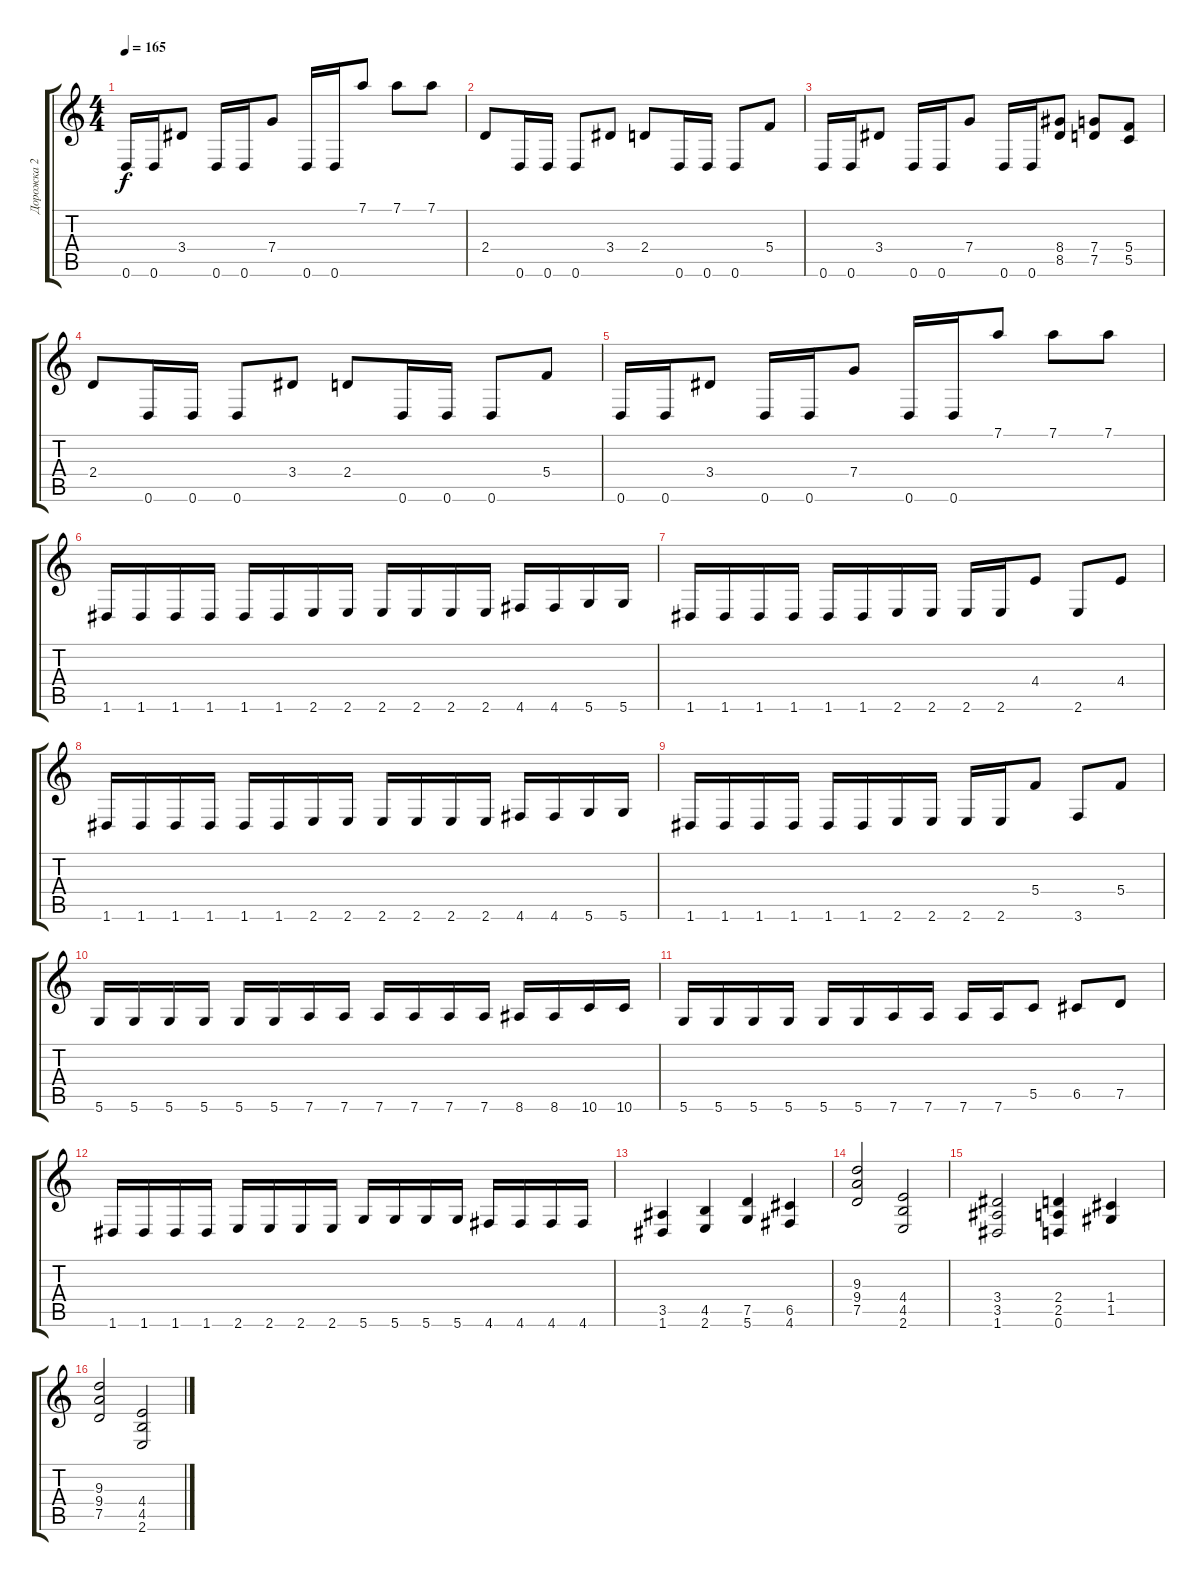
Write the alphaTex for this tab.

\track ("Дорожка 2" "Дорожка 2") {instrument distortionguitar}
\staff {score tabs}
\tuning (D4 A3 F3 C3 G2 D2) {hide}
\ts (4 4)
\tempo 165
\clef g2
\ks c
0.6.16{dy f} 0.6.16 3.4.8 0.6.16 0.6.16 7.4.8 0.6.16 0.6.16 7.1.8 7.1.8 7.1.8 |
2.4.8 0.6.16 0.6.16 0.6.8 3.4.8 2.4.8 0.6.16 0.6.16 0.6.8 5.4.8 |
0.6.16 0.6.16 3.4.8 0.6.16 0.6.16 7.4.8 0.6.16 0.6.16 (8.4 8.5).8 (7.4 7.5).8 (5.4 5.5).8 |
2.4.8 0.6.16 0.6.16 0.6.8 3.4.8 2.4.8 0.6.16 0.6.16 0.6.8 5.4.8 |
0.6.16 0.6.16 3.4.8 0.6.16 0.6.16 7.4.8 0.6.16 0.6.16 7.1.8 7.1.8 7.1.8 |
1.6.16 1.6.16 1.6.16 1.6.16 1.6.16 1.6.16 2.6.16 2.6.16 2.6.16 2.6.16 2.6.16 2.6.16 4.6.16 4.6.16 5.6.16 5.6.16 |
1.6.16 1.6.16 1.6.16 1.6.16 1.6.16 1.6.16 2.6.16 2.6.16 2.6.16 2.6.16 4.4.8 2.6.8 4.4.8 |
1.6.16 1.6.16 1.6.16 1.6.16 1.6.16 1.6.16 2.6.16 2.6.16 2.6.16 2.6.16 2.6.16 2.6.16 4.6.16 4.6.16 5.6.16 5.6.16 |
1.6.16 1.6.16 1.6.16 1.6.16 1.6.16 1.6.16 2.6.16 2.6.16 2.6.16 2.6.16 5.4.8 3.6.8 5.4.8 |
5.6.16 5.6.16 5.6.16 5.6.16 5.6.16 5.6.16 7.6.16 7.6.16 7.6.16 7.6.16 7.6.16 7.6.16 8.6.16 8.6.16 10.6.16 10.6.16 |
5.6.16 5.6.16 5.6.16 5.6.16 5.6.16 5.6.16 7.6.16 7.6.16 7.6.16 7.6.16 5.5.8 6.5.8 7.5.8 |
1.6.16 1.6.16 1.6.16 1.6.16 2.6.16 2.6.16 2.6.16 2.6.16 5.6.16 5.6.16 5.6.16 5.6.16 4.6.16 4.6.16 4.6.16 4.6.16 |
(3.5 1.6).4 (4.5 2.6).4 (7.5 5.6).4 (6.5 4.6).4 |
(9.3 9.4 7.5).2 (4.4 4.5 2.6).2 |
(3.4 3.5 1.6).2 (2.4 2.5 0.6).4 (1.4 1.5).4 |
(9.3 9.4 7.5).2 (4.4 4.5 2.6).2
